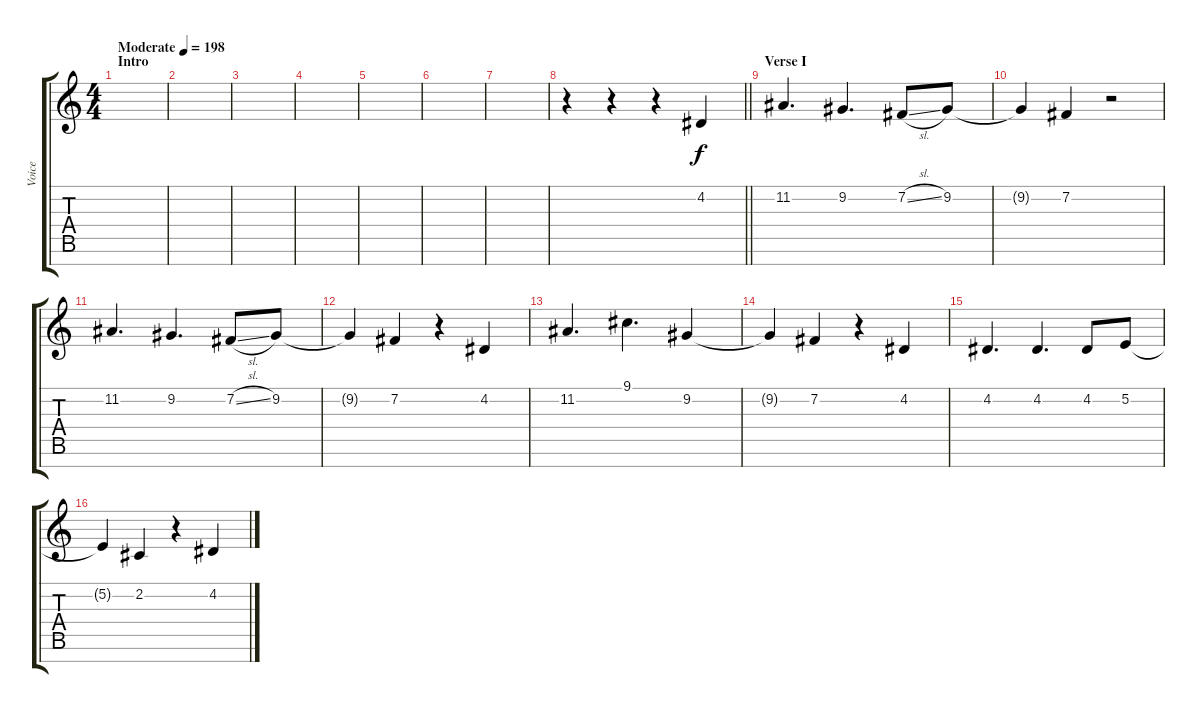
\track ("Voice" "Voice") {instrument violin}
\staff {score tabs}
\tuning (E4 B3 G3 D3 A2 E2 B1) {hide}
\ts (4 4)
\section ("" "Intro")
\tempo (198 "Moderate")
\clef g2
\ks c
|
|
|
|
|
|
|
\barLineRight lightlight
r.4 r.4 r.4 4.2.4 |
\section ("" "Verse I")
11.2.4{d} 9.2.4{d} 7.2{sl}.8 9.2.8 |
9.2{t}.4 7.2.4 r.2 |
11.2.4{d} 9.2.4{d} 7.2{sl}.8 9.2.8 |
9.2{t}.4 7.2.4 r.4 4.2.4 |
11.2.4{d} 9.1.4{d} 9.2.4 |
9.2{t}.4 7.2.4 r.4 4.2.4 |
4.2.4{d} 4.2.4{d} 4.2.8 5.2.8 |
5.2{t}.4 2.2.4 r.4 4.2.4
